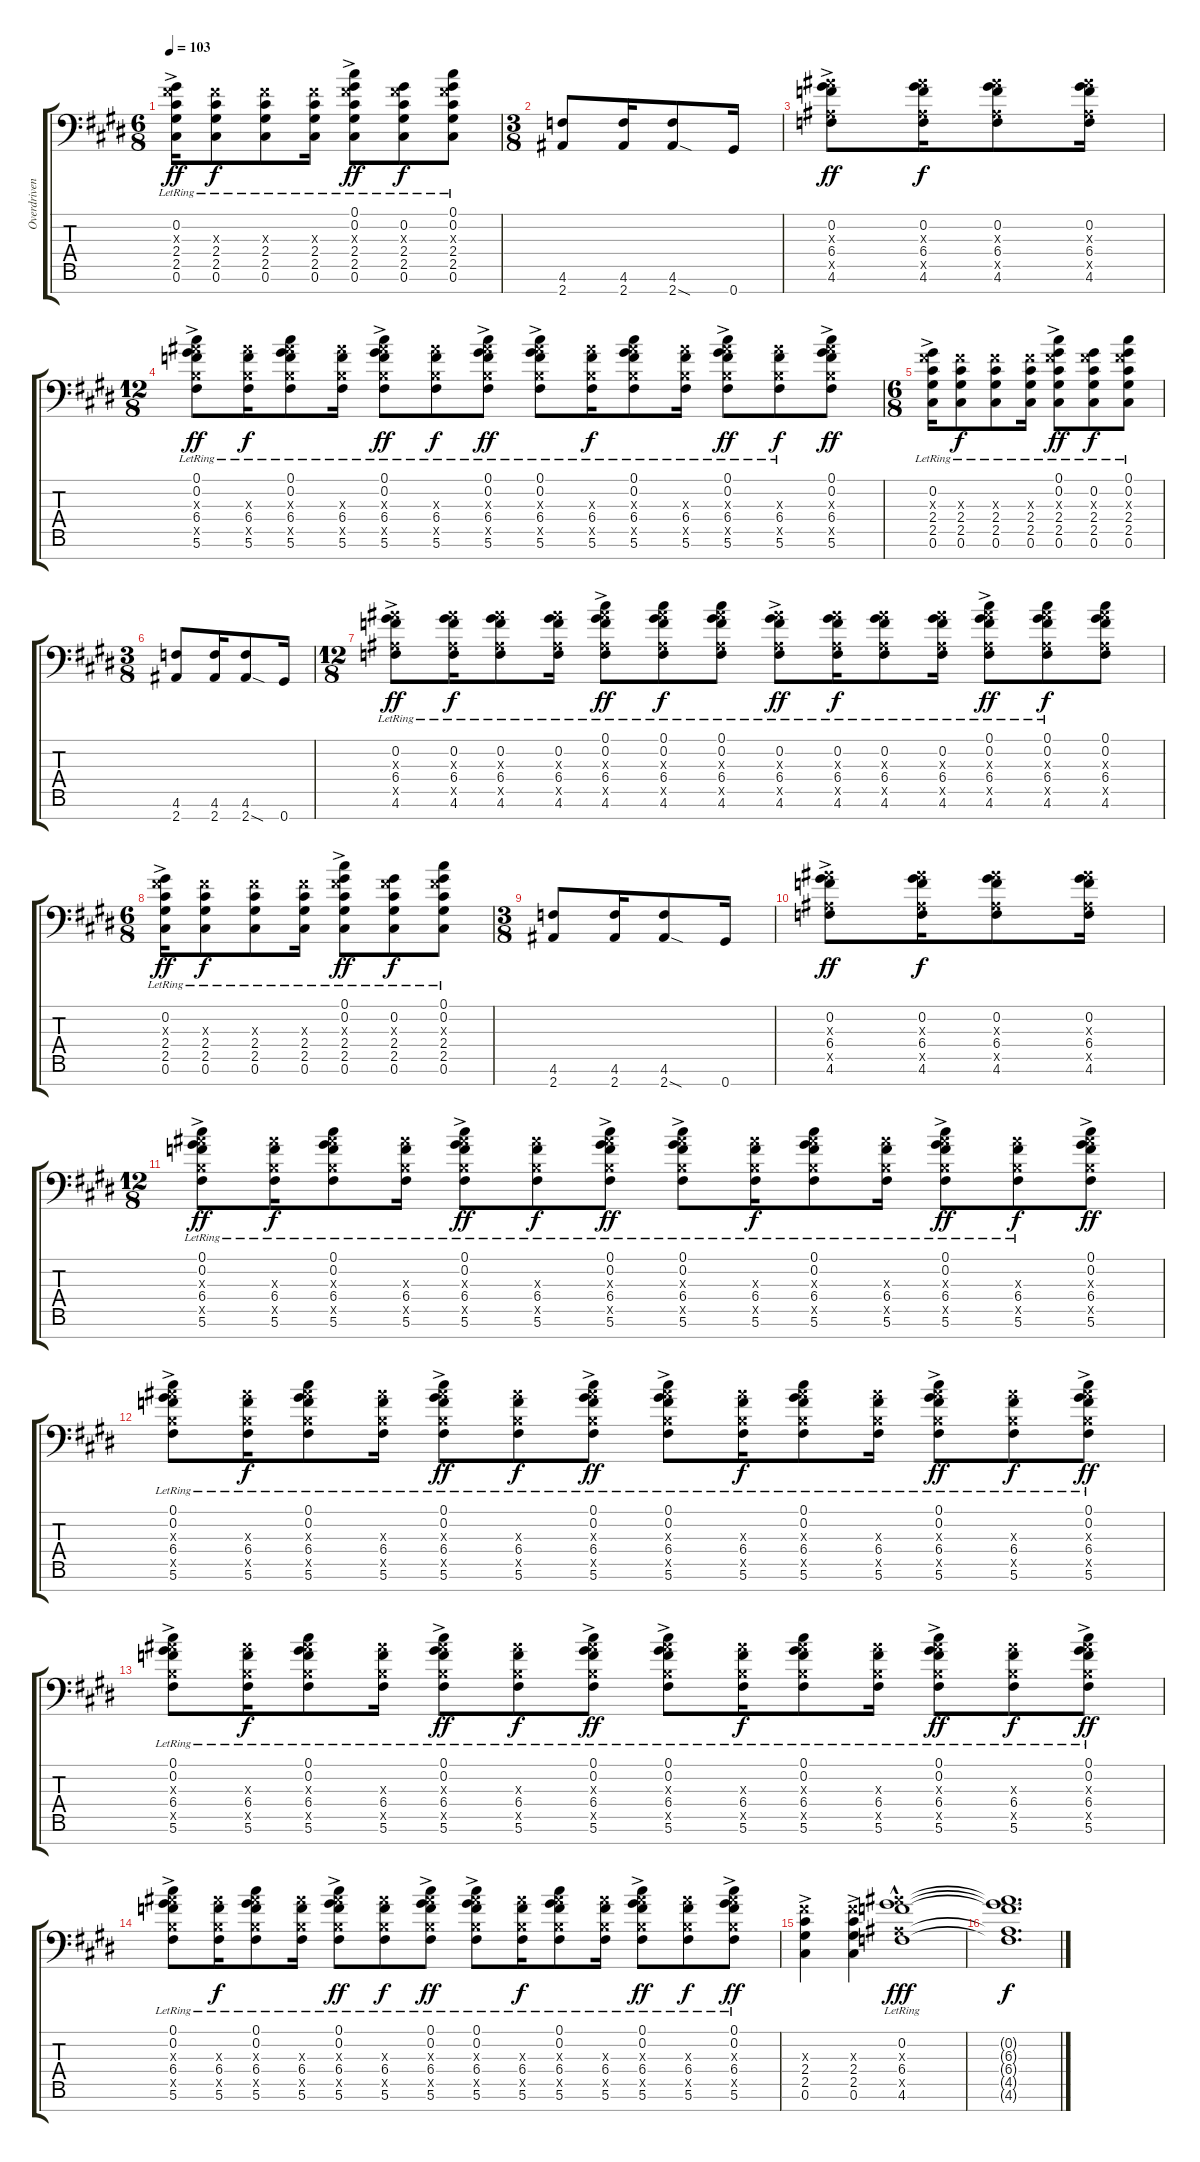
\track ("Overdriven Guitar I" "Overdriven") {instrument distortionguitar}
\staff {score tabs}
\tuning (Db4 Ab3 E3 B2 Gb2 Db2 Ab1) {hide}
\ts (6 8)
\tempo 103
\clef f4
\ks e
(0.2{ac lr} 2.3{ac x} 2.4{ac lr} 2.5{ac lr} 0.6{ac lr}).16{dy ff} (2.3{x} 2.4{lr} 2.5{lr} 0.6{lr}).8{dy f} (2.3{x} 2.4{lr} 2.5{lr} 0.6{lr}).8 (2.3{x} 2.4{lr} 2.5{lr} 0.6{lr}).16 (0.1{ac lr} 0.2{ac lr} 2.3{ac x} 2.4{ac lr} 2.5{ac lr} 0.6{ac lr}).8{dy ff} (0.2{lr} 2.3{x} 2.4{lr} 2.5{lr} 0.6{lr}).8{dy f} (0.1{lr} 0.2{lr} 2.3{x} 2.4{lr} 2.5{lr} 0.6{lr}).8 |
\ts (3 8)
\ks c#minor
(4.6 2.7).8 (4.6 2.7).16 (4.6 2.7{sod}).8 0.7.16 |
(0.2{ac} 6.3{ac x} 6.4{ac} 4.5{ac x} 4.6{ac}).8{dy ff} (0.2 6.3{x} 6.4 4.5{x} 4.6).16{dy f} (0.2 6.3{x} 6.4 4.5{x} 4.6).8 (0.2 6.3{x} 6.4 4.5{x} 4.6).16 |
\ts (12 8)
(0.1{ac lr} 0.2{ac lr} 6.3{ac x} 6.4{ac lr} 5.5{ac x} 5.6{ac lr}).8{dy ff} (6.3{x} 6.4{lr} 5.5{x} 5.6{lr}).16{dy f} (0.1{lr} 0.2{lr} 6.3{x} 6.4{lr} 5.5{x} 5.6{lr}).8 (6.3{x} 6.4{lr} 5.5{x} 5.6{lr}).16 (0.1{ac lr} 0.2{ac lr} 6.3{ac x} 6.4{ac lr} 5.5{ac x} 5.6{ac lr}).8{dy ff} (6.3{x} 6.4{lr} 5.5{x} 5.6{lr}).8{dy f} (0.1{ac lr} 0.2{ac lr} 6.3{ac x} 6.4{ac lr} 5.5{ac x} 5.6{ac lr}).8{dy ff} (0.1{ac lr} 0.2{ac lr} 6.3{ac x} 6.4{ac lr} 5.5{ac x} 5.6{ac lr}).8 (6.3{x} 6.4{lr} 5.5{x} 5.6{lr}).16{dy f} (0.1{lr} 0.2{lr} 6.3{x} 6.4{lr} 5.5{x} 5.6{lr}).8 (6.3{x} 6.4{lr} 5.5{x} 5.6{lr}).16 (0.1{ac lr} 0.2{ac lr} 6.3{ac x} 6.4{ac lr} 5.5{ac x} 5.6{ac lr}).8{dy ff} (6.3{x} 6.4{lr} 5.5{x} 5.6{lr}).8{dy f} (0.1{ac} 0.2{ac} 6.3{ac x} 6.4{ac} 5.5{ac x} 5.6{ac}).8{dy ff} |
\ts (6 8)
\ks e
(0.2{ac lr} 2.3{ac x} 2.4{ac lr} 2.5{ac lr} 0.6{ac lr}).16 (2.3{x} 2.4{lr} 2.5{lr} 0.6{lr}).8{dy f} (2.3{x} 2.4{lr} 2.5{lr} 0.6{lr}).8 (2.3{x} 2.4{lr} 2.5{lr} 0.6{lr}).16 (0.1{ac lr} 0.2{ac lr} 2.3{ac x} 2.4{ac lr} 2.5{ac lr} 0.6{ac lr}).8{dy ff} (0.2{lr} 2.3{x} 2.4{lr} 2.5{lr} 0.6{lr}).8{dy f} (0.1{lr} 0.2{lr} 2.3{x} 2.4{lr} 2.5{lr} 0.6{lr}).8 |
\ts (3 8)
\ks c#minor
(4.6 2.7).8 (4.6 2.7).16 (4.6 2.7{sod}).8 0.7.16 |
\ts (12 8)
(0.2{ac lr} 6.3{ac x} 6.4{ac lr} 4.5{ac x} 4.6{ac lr}).8{dy ff} (0.2{lr} 6.3{x} 6.4{lr} 4.5{x} 4.6{lr}).16{dy f} (0.2{lr} 6.3{x} 6.4{lr} 4.5{x} 4.6{lr}).8 (0.2{lr} 6.3{x} 6.4{lr} 4.5{x} 4.6{lr}).16 (0.1{ac lr} 0.2{ac lr} 6.3{ac x} 6.4{ac lr} 4.5{ac x} 4.6{ac lr}).8{dy ff} (0.1{lr} 0.2{lr} 6.3{x} 6.4{lr} 4.5{x} 4.6{lr}).8{dy f} (0.1{lr} 0.2{lr} 6.3{x} 6.4{lr} 4.5{x} 4.6{lr}).8 (0.2{ac lr} 6.3{ac x} 6.4{ac lr} 4.5{ac x} 4.6{ac lr}).8{dy ff} (0.2{lr} 6.3{x} 6.4{lr} 4.5{x} 4.6{lr}).16{dy f} (0.2{lr} 6.3{x} 6.4{lr} 4.5{x} 4.6{lr}).8 (0.2{lr} 6.3{x} 6.4{lr} 4.5{x} 4.6{lr}).16 (0.1{ac lr} 0.2{ac lr} 6.3{ac x} 6.4{ac lr} 4.5{ac x} 4.6{ac lr}).8{dy ff} (0.1{lr} 0.2{lr} 6.3{x} 6.4{lr} 4.5{x} 4.6{lr}).8{dy f} (0.1 0.2 6.3{x} 6.4 4.5{x} 4.6).8 |
\ts (6 8)
\ks e
(0.2{ac lr} 2.3{ac x} 2.4{ac lr} 2.5{ac lr} 0.6{ac lr}).16{dy ff} (2.3{x} 2.4{lr} 2.5{lr} 0.6{lr}).8{dy f} (2.3{x} 2.4{lr} 2.5{lr} 0.6{lr}).8 (2.3{x} 2.4{lr} 2.5{lr} 0.6{lr}).16 (0.1{ac lr} 0.2{ac lr} 2.3{ac x} 2.4{ac lr} 2.5{ac lr} 0.6{ac lr}).8{dy ff} (0.2{lr} 2.3{x} 2.4{lr} 2.5{lr} 0.6{lr}).8{dy f} (0.1{lr} 0.2{lr} 2.3{x} 2.4{lr} 2.5{lr} 0.6{lr}).8 |
\ts (3 8)
\ks c#minor
(4.6 2.7).8 (4.6 2.7).16 (4.6 2.7{sod}).8 0.7.16 |
(0.2{ac} 6.3{ac x} 6.4{ac} 4.5{ac x} 4.6{ac}).8{dy ff} (0.2 6.3{x} 6.4 4.5{x} 4.6).16{dy f} (0.2 6.3{x} 6.4 4.5{x} 4.6).8 (0.2 6.3{x} 6.4 4.5{x} 4.6).16 |
\ts (12 8)
(0.1{ac lr} 0.2{ac lr} 6.3{ac x} 6.4{ac lr} 5.5{ac x} 5.6{ac lr}).8{dy ff} (6.3{x} 6.4{lr} 5.5{x} 5.6{lr}).16{dy f} (0.1{lr} 0.2{lr} 6.3{x} 6.4{lr} 5.5{x} 5.6{lr}).8 (6.3{x} 6.4{lr} 5.5{x} 5.6{lr}).16 (0.1{ac lr} 0.2{ac lr} 6.3{ac x} 6.4{ac lr} 5.5{ac x} 5.6{ac lr}).8{dy ff} (6.3{x} 6.4{lr} 5.5{x} 5.6{lr}).8{dy f} (0.1{ac lr} 0.2{ac lr} 6.3{ac x} 6.4{ac lr} 5.5{ac x} 5.6{ac lr}).8{dy ff} (0.1{ac lr} 0.2{ac lr} 6.3{ac x} 6.4{ac lr} 5.5{ac x} 5.6{ac lr}).8 (6.3{x} 6.4{lr} 5.5{x} 5.6{lr}).16{dy f} (0.1{lr} 0.2{lr} 6.3{x} 6.4{lr} 5.5{x} 5.6{lr}).8 (6.3{x} 6.4{lr} 5.5{x} 5.6{lr}).16 (0.1{ac lr} 0.2{ac lr} 6.3{ac x} 6.4{ac lr} 5.5{ac x} 5.6{ac lr}).8{dy ff} (6.3{x} 6.4{lr} 5.5{x} 5.6{lr}).8{dy f} (0.1{ac} 0.2{ac} 6.3{ac x} 6.4{ac} 5.5{ac x} 5.6{ac}).8{dy ff} |
\ks e
(0.1{ac lr} 0.2{ac lr} 6.3{ac x} 6.4{ac lr} 5.5{ac x} 5.6{ac lr}).8 (6.3{x} 6.4{lr} 5.5{x} 5.6{lr}).16{dy f} (0.1{lr} 0.2{lr} 6.3{x} 6.4{lr} 5.5{x} 5.6{lr}).8 (6.3{x} 6.4{lr} 5.5{x} 5.6{lr}).16 (0.1{ac lr} 0.2{ac lr} 6.3{ac x} 6.4{ac lr} 5.5{ac x} 5.6{ac lr}).8{dy ff} (6.3{x} 6.4{lr} 5.5{x} 5.6{lr}).8{dy f} (0.1{ac lr} 0.2{ac lr} 6.3{ac x} 6.4{ac lr} 5.5{ac x} 5.6{ac lr}).8{dy ff} (0.1{ac lr} 0.2{ac lr} 6.3{ac x} 6.4{ac lr} 5.5{ac x} 5.6{ac lr}).8 (6.3{x} 6.4{lr} 5.5{x} 5.6{lr}).16{dy f} (0.1{lr} 0.2{lr} 6.3{x} 6.4{lr} 5.5{x} 5.6{lr}).8 (6.3{x} 6.4{lr} 5.5{x} 5.6{lr}).16 (0.1{ac lr} 0.2{ac lr} 6.3{ac x} 6.4{ac lr} 5.5{ac x} 5.6{ac lr}).8{dy ff} (6.3{x} 6.4{lr} 5.5{x} 5.6{lr}).8{dy f} (0.1{ac lr} 0.2{ac lr} 6.3{ac x} 6.4{ac lr} 5.5{ac x} 5.6{ac lr}).8{dy ff} |
\ks c#minor
(0.1{ac lr} 0.2{ac lr} 6.3{ac x} 6.4{ac lr} 5.5{ac x} 5.6{ac lr}).8 (6.3{x} 6.4{lr} 5.5{x} 5.6{lr}).16{dy f} (0.1{lr} 0.2{lr} 6.3{x} 6.4{lr} 5.5{x} 5.6{lr}).8 (6.3{x} 6.4{lr} 5.5{x} 5.6{lr}).16 (0.1{ac lr} 0.2{ac lr} 6.3{ac x} 6.4{ac lr} 5.5{ac x} 5.6{ac lr}).8{dy ff} (6.3{x} 6.4{lr} 5.5{x} 5.6{lr}).8{dy f} (0.1{ac lr} 0.2{ac lr} 6.3{ac x} 6.4{ac lr} 5.5{ac x} 5.6{ac lr}).8{dy ff} (0.1{ac lr} 0.2{ac lr} 6.3{ac x} 6.4{ac lr} 5.5{ac x} 5.6{ac lr}).8 (6.3{x} 6.4{lr} 5.5{x} 5.6{lr}).16{dy f} (0.1{lr} 0.2{lr} 6.3{x} 6.4{lr} 5.5{x} 5.6{lr}).8 (6.3{x} 6.4{lr} 5.5{x} 5.6{lr}).16 (0.1{ac lr} 0.2{ac lr} 6.3{ac x} 6.4{ac lr} 5.5{ac x} 5.6{ac lr}).8{dy ff} (6.3{x} 6.4{lr} 5.5{x} 5.6{lr}).8{dy f} (0.1{ac lr} 0.2{ac lr} 6.3{ac x} 6.4{ac lr} 5.5{ac x} 5.6{ac lr}).8{dy ff} |
\ks e
(0.1{ac lr} 0.2{ac lr} 6.3{ac x} 6.4{ac lr} 5.5{ac x} 5.6{ac lr}).8 (6.3{x} 6.4{lr} 5.5{x} 5.6{lr}).16{dy f} (0.1{lr} 0.2{lr} 6.3{x} 6.4{lr} 5.5{x} 5.6{lr}).8 (6.3{x} 6.4{lr} 5.5{x} 5.6{lr}).16 (0.1{ac lr} 0.2{ac lr} 6.3{ac x} 6.4{ac lr} 5.5{ac x} 5.6{ac lr}).8{dy ff} (6.3{x} 6.4{lr} 5.5{x} 5.6{lr}).8{dy f} (0.1{ac lr} 0.2{ac lr} 6.3{ac x} 6.4{ac lr} 5.5{ac x} 5.6{ac lr}).8{dy ff} (0.1{ac lr} 0.2{ac lr} 6.3{ac x} 6.4{ac lr} 5.5{ac x} 5.6{ac lr}).8 (6.3{x} 6.4{lr} 5.5{x} 5.6{lr}).16{dy f} (0.1{lr} 0.2{lr} 6.3{x} 6.4{lr} 5.5{x} 5.6{lr}).8 (6.3{x} 6.4{lr} 5.5{x} 5.6{lr}).16 (0.1{ac lr} 0.2{ac lr} 6.3{ac x} 6.4{ac lr} 5.5{ac x} 5.6{ac lr}).8{dy ff} (6.3{x} 6.4{lr} 5.5{x} 5.6{lr}).8{dy f} (0.1{ac lr} 0.2{ac lr} 6.3{ac x} 6.4{ac lr} 5.5{ac x} 5.6{ac lr}).8{dy ff} |
\ks c#minor
(2.3{ac x} 2.4{ac} 2.5{ac} 0.6{ac}).4 (2.3{ac x} 2.4{ac} 2.5{ac} 0.6{ac}).4 (0.2{hac lr} 6.3{hac x} 6.4{hac lr} 4.5{hac x} 4.6{hac lr}).1{dy fff} |
\ks e
(0.2{t} 6.3{t} 6.4{t} 4.5{t} 4.6{t}).1{d dy f}
